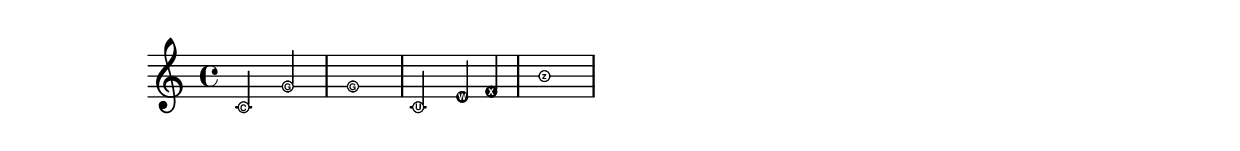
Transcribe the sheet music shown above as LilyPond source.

\version "2.3.16"

\header {
    texidoc = " Easy-notation (or Ez-notation) prints names in note heads.
You also get ledger lines, of course."
}

\score {
     {
	\setEasyHeads
	c'2 g'2 | g'1 
	\override NoteHead #'note-names = ##("U" "V" "W" "X" "Y" "Z" "z")
	c'2 e'4 f' | b'1
    }
    \paper {
	raggedright = ##t
    } 
}

